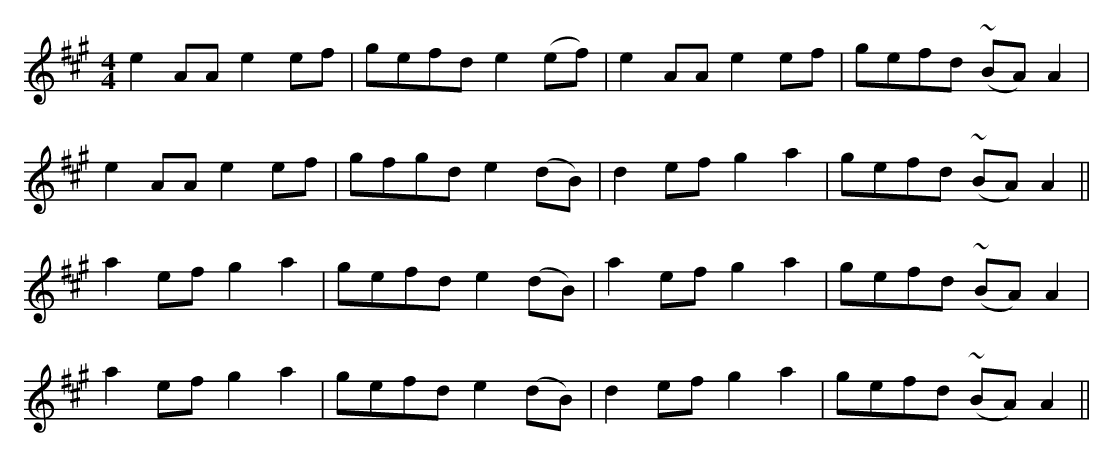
X:1
M:4/4
K:A
e2 AA e2 ef|gefd e2 (ef)|e2 AA e2 ef|gefd (~BA) A2|
e2 AA e2 ef|gfgd e2 (dB)|d2 ef g2 a2|gefd (~BA) A2||
a2 ef g2 a2|gefd e2 (dB)|a2 ef g2 a2|gefd (~BA) A2|
a2 ef g2 a2|gefd e2 (dB)|d2 ef g2 a2|gefd (~BA) A2||
